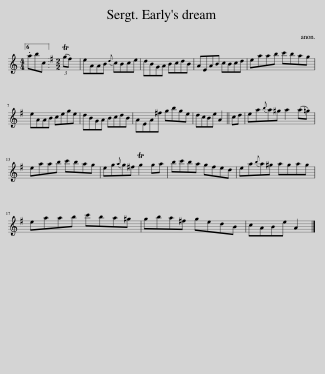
X:1
L:1/8
M:4/4
I:linebreak $
K:C
V:1 treble
V:1
 .abc ||[K:G][M:2/2] (3:2:2(Tgf) x/24 | eAAB{d} cBce | dBGA BcdB | AEAB cBcd | %5
 eaab c'bag |$ eAAB cege | dBGA BcdB | AEA^f gbge | dcBe A2 || %10
 cd | ea{b}a^g a2 (a=g) |$ eaab c'bag | eg{a}g^f Tg2 ga | bc'ba gfed | %15
 ea{b}a^g agag |$ eaab c'ba^g | gba^f gedB | cABe A2 |] %19
